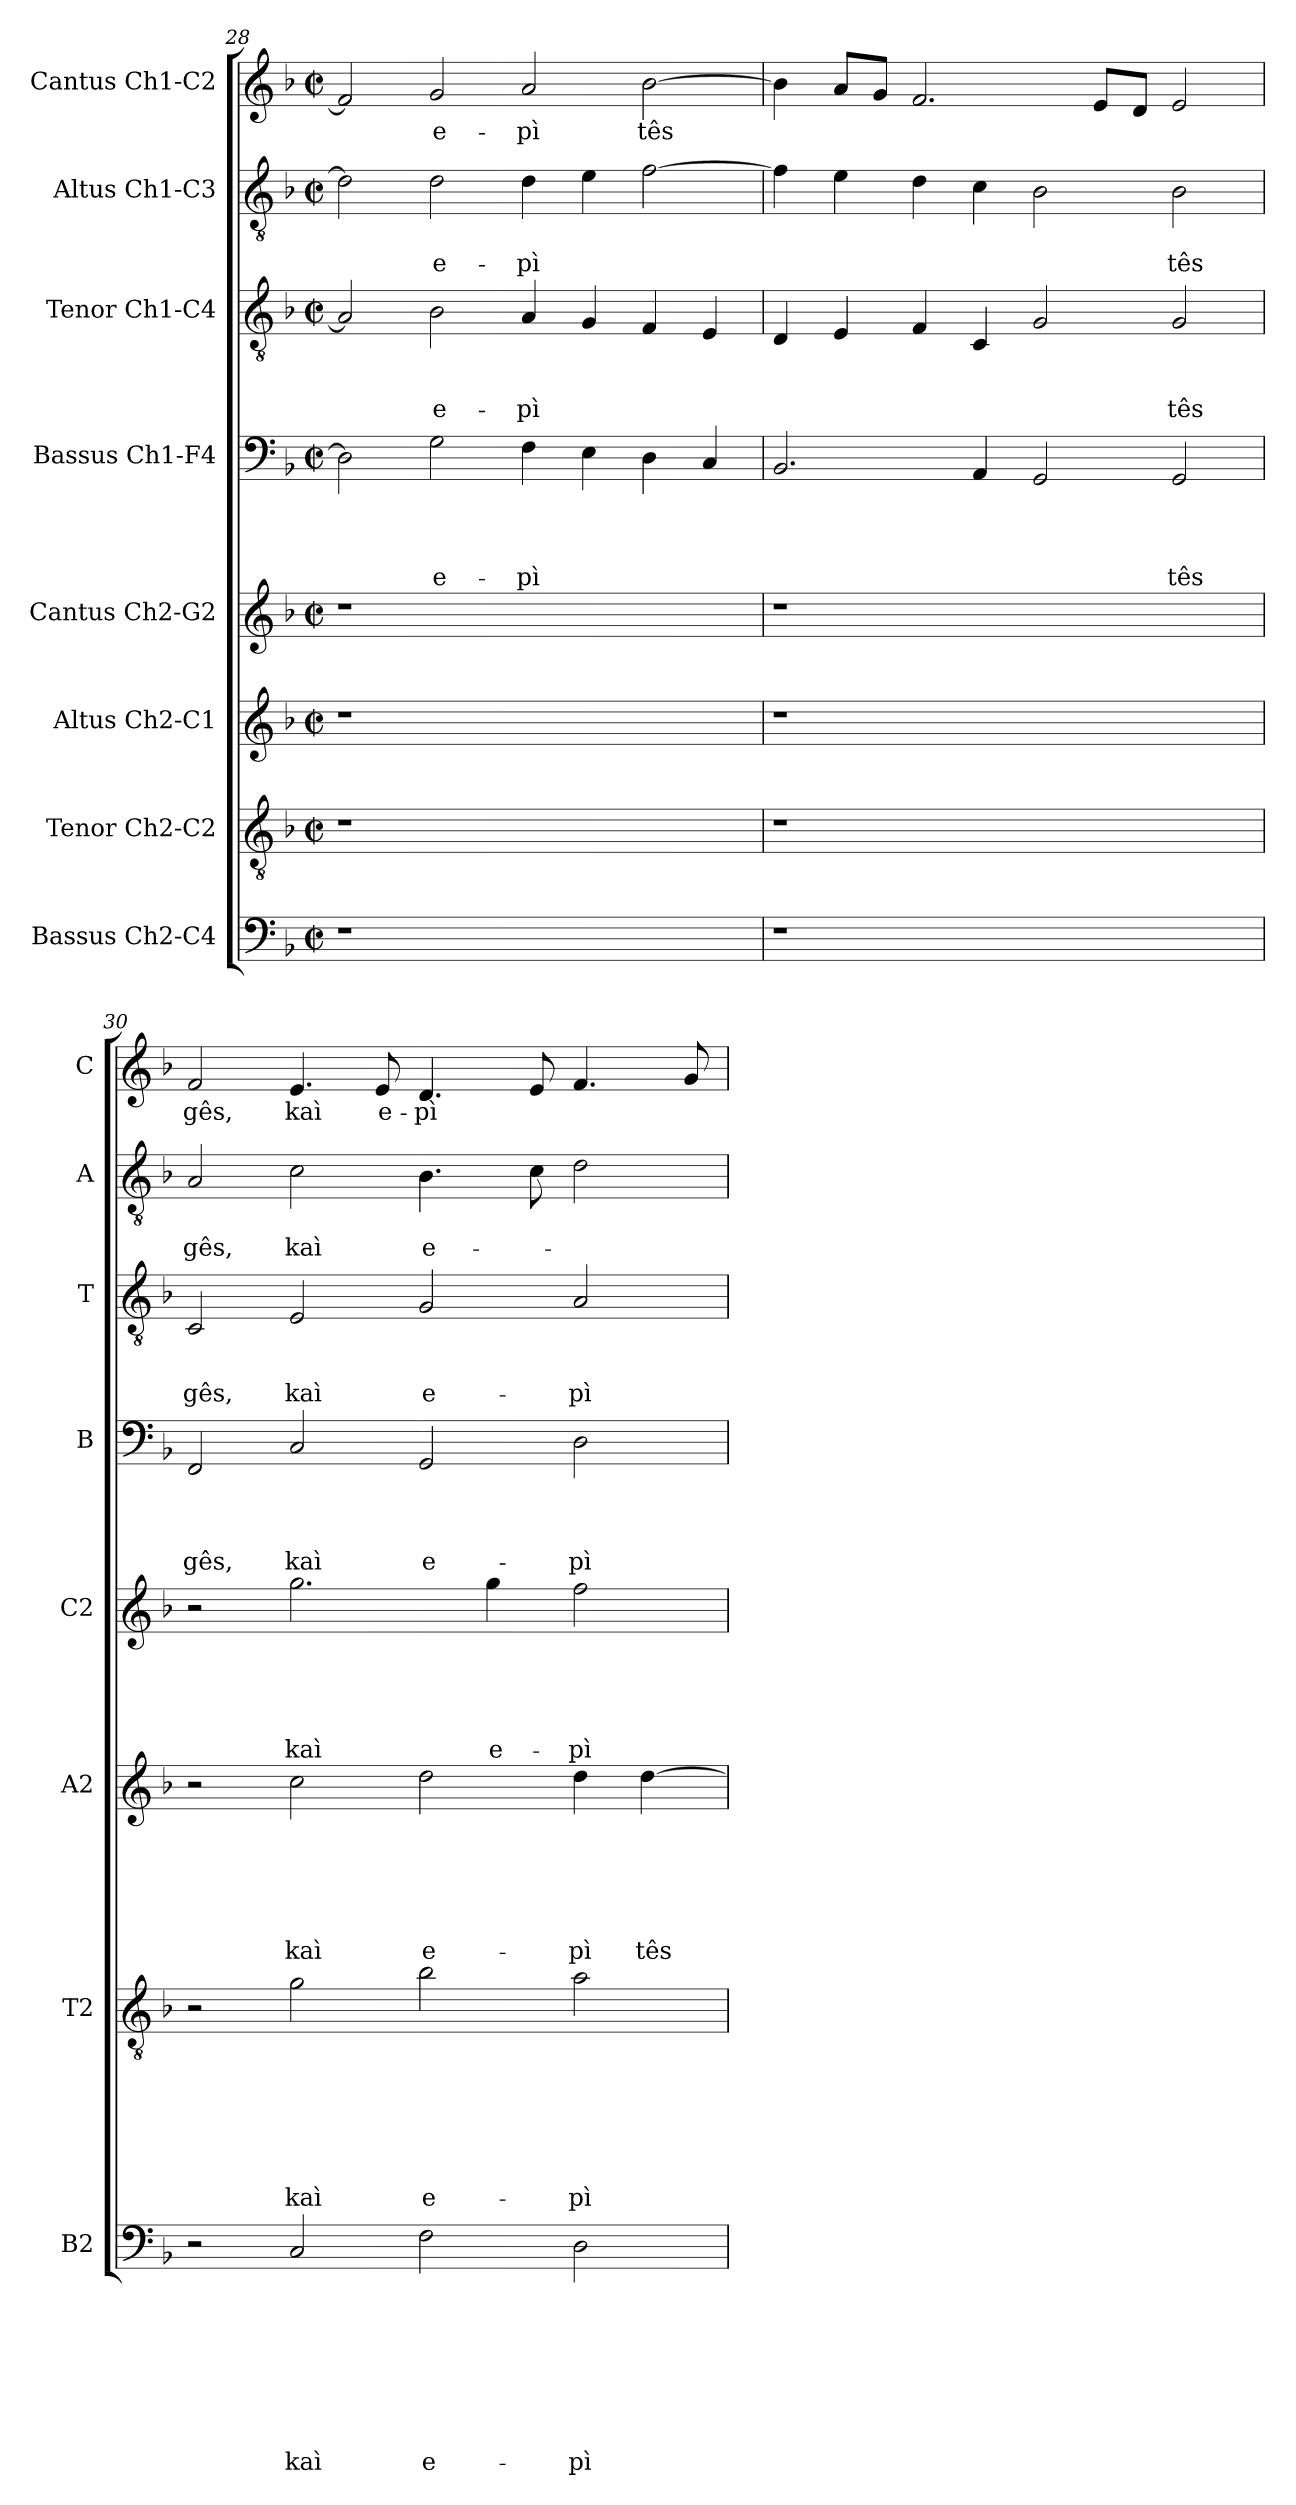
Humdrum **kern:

**kern	**text	**text	**text	**text	**text	**text	**text	**text	**kern	**text	**text	**text	**text	**text	**text	**text	**kern	**text	**text	**text	**text	**text	**text	**kern	**text	**text	**text	**text	**text	**kern	**text	**text	**text	**text	**kern	**text	**text	**text	**kern	**text	**text	**kern	**text
*part8	*part8	*part8	*part8	*part8	*part8	*part8	*part8	*part8	*part7	*part7	*part7	*part7	*part7	*part7	*part7	*part7	*part6	*part6	*part6	*part6	*part6	*part6	*part6	*part5	*part5	*part5	*part5	*part5	*part5	*part4	*part4	*part4	*part4	*part4	*part3	*part3	*part3	*part3	*part2	*part2	*part2	*part1	*part1
*staff8	*staff8	*staff8	*staff8	*staff8	*staff8	*staff8	*staff8	*staff8	*staff7	*staff7	*staff7	*staff7	*staff7	*staff7	*staff7	*staff7	*staff6	*staff6	*staff6	*staff6	*staff6	*staff6	*staff6	*staff5	*staff5	*staff5	*staff5	*staff5	*staff5	*staff4	*staff4	*staff4	*staff4	*staff4	*staff3	*staff3	*staff3	*staff3	*staff2	*staff2	*staff2	*staff1	*staff1
*I"Bassus Ch2-C4	*	*	*	*	*	*	*	*	*I"Tenor Ch2-C2	*	*	*	*	*	*	*	*I"Altus Ch2-C1	*	*	*	*	*	*	*I"Cantus Ch2-G2	*	*	*	*	*	*I"Bassus Ch1-F4	*	*	*	*	*I"Tenor Ch1-C4	*	*	*	*I"Altus Ch1-C3	*	*	*I"Cantus Ch1-C2	*
*I'B2	*	*	*	*	*	*	*	*	*I'T2	*	*	*	*	*	*	*	*I'A2	*	*	*	*	*	*	*I'C2	*	*	*	*	*	*I'B	*	*	*	*	*I'T	*	*	*	*I'A	*	*	*I'C	*
*clefF4	*	*	*	*	*	*	*	*	*clefGv2	*	*	*	*	*	*	*	*clefG2	*	*	*	*	*	*	*clefG2	*	*	*	*	*	*clefF4	*	*	*	*	*clefGv2	*	*	*	*clefGv2	*	*	*clefG2	*
*k[b-]	*	*	*	*	*	*	*	*	*k[b-]	*	*	*	*	*	*	*	*k[b-]	*	*	*	*	*	*	*k[b-]	*	*	*	*	*	*k[b-]	*	*	*	*	*k[b-]	*	*	*	*k[b-]	*	*	*k[b-]	*
*F:	*	*	*	*	*	*	*	*	*F:	*	*	*	*	*	*	*	*F:	*	*	*	*	*	*	*F:	*	*	*	*	*	*F:	*	*	*	*	*F:	*	*	*	*F:	*	*	*F:	*
*M2/2	*	*	*	*	*	*	*	*	*M2/2	*	*	*	*	*	*	*	*M2/2	*	*	*	*	*	*	*M2/2	*	*	*	*	*	*M2/2	*	*	*	*	*M2/2	*	*	*	*M2/2	*	*	*M2/2	*
*met(c|)	*	*	*	*	*	*	*	*	*met(c|)	*	*	*	*	*	*	*	*met(c|)	*	*	*	*	*	*	*met(c|)	*	*	*	*	*	*met(c|)	*	*	*	*	*met(c|)	*	*	*	*met(c|)	*	*	*met(c|)	*
=28	=28	=28	=28	=28	=28	=28	=28	=28	=28	=28	=28	=28	=28	=28	=28	=28	=28	=28	=28	=28	=28	=28	=28	=28	=28	=28	=28	=28	=28	=28	=28	=28	=28	=28	=28	=28	=28	=28	=28	=28	=28	=28	=28
1r	.	.	.	.	.	.	.	.	1r	.	.	.	.	.	.	.	1r	.	.	.	.	.	.	1r	.	.	.	.	.	2D\]	.	.	.	.	2A/]	.	.	.	2d\]	.	.	2f#/]	.
!	!	!	!	!	!	!	!	!	!	!	!	!	!	!	!	!	!	!	!	!	!	!	!	!	!	!	!	!	!	!	!	!	!	!LO:LY:b	!	!	!	!LO:LY:b	!	!	!LO:LY:b	!	!LO:LY:b
.	.	.	.	.	.	.	.	.	.	.	.	.	.	.	.	.	.	.	.	.	.	.	.	.	.	.	.	.	.	2G\	.	.	.	e-	2B-\	.	.	e-	2d\	.	e-	2g/	e-
!	!	!	!	!	!	!	!	!	!	!	!	!	!	!	!	!	!	!	!	!	!	!	!	!	!	!	!	!	!	!	!	!	!	!LO:LY:b	!	!	!	!LO:LY:b	!	!	!LO:LY:b	!	!LO:LY:b
1ryy	.	.	.	.	.	.	.	.	1ryy	.	.	.	.	.	.	.	1ryy	.	.	.	.	.	.	1ryy	.	.	.	.	.	4F\	.	.	.	-pì	4A/	.	.	-pì	4d\	.	-pì	2a/	-pì
.	.	.	.	.	.	.	.	.	.	.	.	.	.	.	.	.	.	.	.	.	.	.	.	.	.	.	.	.	.	4E\	.	.	.	.	4G/	.	.	.	4e\	.	.	.	.
!	!	!	!	!	!	!	!	!	!	!	!	!	!	!	!	!	!	!	!	!	!	!	!	!	!	!	!	!	!	!	!	!	!	!	!	!	!	!	!	!	!	!	!LO:LY:b
.	.	.	.	.	.	.	.	.	.	.	.	.	.	.	.	.	.	.	.	.	.	.	.	.	.	.	.	.	.	4D\	.	.	.	.	4F/	.	.	.	[2f\	.	.	[2b-\	tês
.	.	.	.	.	.	.	.	.	.	.	.	.	.	.	.	.	.	.	.	.	.	.	.	.	.	.	.	.	.	4C/	.	.	.	.	4E/	.	.	.	.	.	.	.	.
!!LO:PB:g=z
=29	=29	=29	=29	=29	=29	=29	=29	=29	=29	=29	=29	=29	=29	=29	=29	=29	=29	=29	=29	=29	=29	=29	=29	=29	=29	=29	=29	=29	=29	=29	=29	=29	=29	=29	=29	=29	=29	=29	=29	=29	=29	=29	=29
1r	.	.	.	.	.	.	.	.	1r	.	.	.	.	.	.	.	1r	.	.	.	.	.	.	1r	.	.	.	.	.	2.BB-/	.	.	.	.	4D/	.	.	.	4f\]	.	.	4b-\]	.
.	.	.	.	.	.	.	.	.	.	.	.	.	.	.	.	.	.	.	.	.	.	.	.	.	.	.	.	.	.	.	.	.	.	.	4E/	.	.	.	4e\	.	.	8a/L	.
.	.	.	.	.	.	.	.	.	.	.	.	.	.	.	.	.	.	.	.	.	.	.	.	.	.	.	.	.	.	.	.	.	.	.	.	.	.	.	.	.	.	8g/J	.
.	.	.	.	.	.	.	.	.	.	.	.	.	.	.	.	.	.	.	.	.	.	.	.	.	.	.	.	.	.	.	.	.	.	.	4F/	.	.	.	4d\	.	.	2.f/	.
.	.	.	.	.	.	.	.	.	.	.	.	.	.	.	.	.	.	.	.	.	.	.	.	.	.	.	.	.	.	4AA/	.	.	.	.	4C/	.	.	.	4c\	.	.	.	.
1ryy	.	.	.	.	.	.	.	.	1ryy	.	.	.	.	.	.	.	1ryy	.	.	.	.	.	.	1ryy	.	.	.	.	.	2GG/	.	.	.	.	2G/	.	.	.	2B-\	.	.	.	.
.	.	.	.	.	.	.	.	.	.	.	.	.	.	.	.	.	.	.	.	.	.	.	.	.	.	.	.	.	.	.	.	.	.	.	.	.	.	.	.	.	.	8e/L	.
.	.	.	.	.	.	.	.	.	.	.	.	.	.	.	.	.	.	.	.	.	.	.	.	.	.	.	.	.	.	.	.	.	.	.	.	.	.	.	.	.	.	8d/J	.
!	!	!	!	!	!	!	!	!	!	!	!	!	!	!	!	!	!	!	!	!	!	!	!	!	!	!	!	!	!	!	!	!	!	!LO:LY:b	!	!	!	!LO:LY:b	!	!	!LO:LY:b	!	!
.	.	.	.	.	.	.	.	.	.	.	.	.	.	.	.	.	.	.	.	.	.	.	.	.	.	.	.	.	.	2GG/	.	.	.	tês	2G/	.	.	tês	2B-\	.	tês	2e/	.
=30	=30	=30	=30	=30	=30	=30	=30	=30	=30	=30	=30	=30	=30	=30	=30	=30	=30	=30	=30	=30	=30	=30	=30	=30	=30	=30	=30	=30	=30	=30	=30	=30	=30	=30	=30	=30	=30	=30	=30	=30	=30	=30	=30
!	!	!	!	!	!	!	!	!	!	!	!	!	!	!	!	!	!	!	!	!	!	!	!	!	!	!	!	!	!	!	!	!	!	!LO:LY:b	!	!	!	!LO:LY:b	!	!	!LO:LY:b	!	!LO:LY:b
2r	.	.	.	.	.	.	.	.	2r	.	.	.	.	.	.	.	2r	.	.	.	.	.	.	2r	.	.	.	.	.	2FF/	.	.	.	gês,	2C/	.	.	gês,	2A/	.	gês,	2f/	gês,
!	!	!	!	!	!	!	!	!LO:LY:b	!	!	!	!	!	!	!	!LO:LY:b	!	!	!	!	!	!	!LO:LY:b	!	!	!	!	!	!LO:LY:b	!	!	!	!	!LO:LY:b	!	!	!	!LO:LY:b	!	!	!LO:LY:b	!	!LO:LY:b
2C/	.	.	.	.	.	.	.	kaì	2g\	.	.	.	.	.	.	kaì	2cc\	.	.	.	.	.	kaì	2.gg\	.	.	.	.	kaì	2C/	.	.	.	kaì	2E/	.	.	kaì	2c\	.	kaì	4.e/	kaì
!	!	!	!	!	!	!	!	!	!	!	!	!	!	!	!	!	!	!	!	!	!	!	!	!	!	!	!	!	!	!	!	!	!	!	!	!	!	!	!	!	!	!	!LO:LY:b
.	.	.	.	.	.	.	.	.	.	.	.	.	.	.	.	.	.	.	.	.	.	.	.	.	.	.	.	.	.	.	.	.	.	.	.	.	.	.	.	.	.	8e/	e-
!	!	!	!	!	!	!	!	!LO:LY:b	!	!	!	!	!	!	!	!LO:LY:b	!	!	!	!	!	!	!LO:LY:b	!	!	!	!	!	!	!	!	!	!	!LO:LY:b	!	!	!	!LO:LY:b	!	!	!LO:LY:b	!	!LO:LY:b
2F\	.	.	.	.	.	.	.	e-	2b-\	.	.	.	.	.	.	e-	2dd\	.	.	.	.	.	e-	.	.	.	.	.	.	2GG/	.	.	.	e-	2G/	.	.	e-	4.B-\	.	e-	4.d/	-pì
!	!	!	!	!	!	!	!	!	!	!	!	!	!	!	!	!	!	!	!	!	!	!	!	!	!	!	!	!	!LO:LY:b	!	!	!	!	!	!	!	!	!	!	!	!	!	!
.	.	.	.	.	.	.	.	.	.	.	.	.	.	.	.	.	.	.	.	.	.	.	.	4gg\	.	.	.	.	e-	.	.	.	.	.	.	.	.	.	.	.	.	.	.
.	.	.	.	.	.	.	.	.	.	.	.	.	.	.	.	.	.	.	.	.	.	.	.	.	.	.	.	.	.	.	.	.	.	.	.	.	.	.	8c\	.	.	8e/	.
!	!	!	!	!	!	!	!	!LO:LY:b	!	!	!	!	!	!	!	!LO:LY:b	!	!	!	!	!	!	!LO:LY:b	!	!	!	!	!	!LO:LY:b	!	!	!	!	!LO:LY:b	!	!	!	!LO:LY:b	!	!	!	!	!
2D\	.	.	.	.	.	.	.	-pì	2a\	.	.	.	.	.	.	-pì	4dd\	.	.	.	.	.	-pì	2ff\	.	.	.	.	-pì	2D\	.	.	.	-pì	2A/	.	.	-pì	2d\	.	.	4.f/	.
!	!	!	!	!	!	!	!	!	!	!	!	!	!	!	!	!	!	!	!	!	!	!	!LO:LY:b	!	!	!	!	!	!	!	!	!	!	!	!	!	!	!	!	!	!	!	!
.	.	.	.	.	.	.	.	.	.	.	.	.	.	.	.	.	[4dd\	.	.	.	.	.	tês	.	.	.	.	.	.	.	.	.	.	.	.	.	.	.	.	.	.	.	.
.	.	.	.	.	.	.	.	.	.	.	.	.	.	.	.	.	.	.	.	.	.	.	.	.	.	.	.	.	.	.	.	.	.	.	.	.	.	.	.	.	.	8g/	.
=	=	=	=	=	=	=	=	=	=	=	=	=	=	=	=	=	=	=	=	=	=	=	=	=	=	=	=	=	=	=	=	=	=	=	=	=	=	=	=	=	=	=	=
*-	*-	*-	*-	*-	*-	*-	*-	*-	*-	*-	*-	*-	*-	*-	*-	*-	*-	*-	*-	*-	*-	*-	*-	*-	*-	*-	*-	*-	*-	*-	*-	*-	*-	*-	*-	*-	*-	*-	*-	*-	*-	*-	*-
